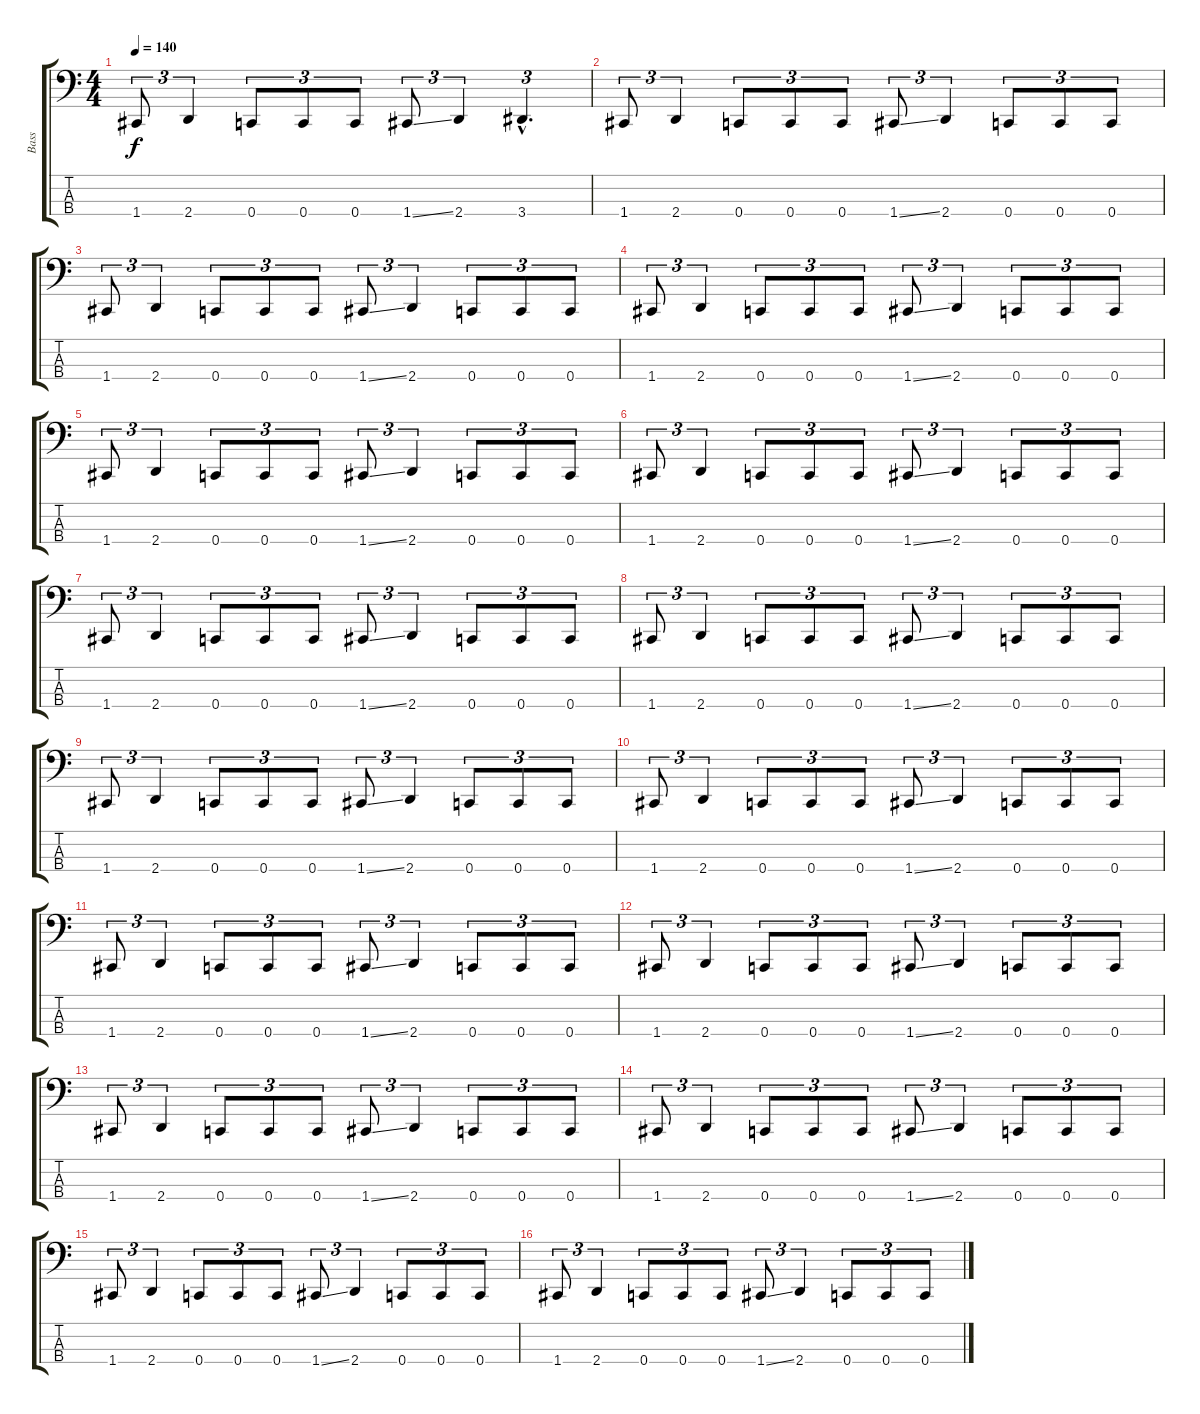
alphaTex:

\track ("Bass" "Bass") {instrument slapbass1}
\staff {score tabs}
\tuning (F2 C2 G1 C1) {hide}
\ts (4 4)
\tempo 140
\clef f4
\ks c
1.4.8{tu (3 2) dy f} 2.4.4{tu (3 2)} 0.4.8{tu (3 2)} 0.4.8{tu (3 2)} 0.4.8{tu (3 2)} 1.4{ss}.8{tu (3 2)} 2.4.4{tu (3 2)} 3.4{hac}.4{d tu (3 2)} |
1.4.8{tu (3 2)} 2.4.4{tu (3 2)} 0.4.8{tu (3 2)} 0.4.8{tu (3 2)} 0.4.8{tu (3 2)} 1.4{ss}.8{tu (3 2)} 2.4.4{tu (3 2)} 0.4.8{tu (3 2)} 0.4.8{tu (3 2)} 0.4.8{tu (3 2)} |
1.4.8{tu (3 2)} 2.4.4{tu (3 2)} 0.4.8{tu (3 2)} 0.4.8{tu (3 2)} 0.4.8{tu (3 2)} 1.4{ss}.8{tu (3 2)} 2.4.4{tu (3 2)} 0.4.8{tu (3 2)} 0.4.8{tu (3 2)} 0.4.8{tu (3 2)} |
1.4.8{tu (3 2)} 2.4.4{tu (3 2)} 0.4.8{tu (3 2)} 0.4.8{tu (3 2)} 0.4.8{tu (3 2)} 1.4{ss}.8{tu (3 2)} 2.4.4{tu (3 2)} 0.4.8{tu (3 2)} 0.4.8{tu (3 2)} 0.4.8{tu (3 2)} |
1.4.8{tu (3 2)} 2.4.4{tu (3 2)} 0.4.8{tu (3 2)} 0.4.8{tu (3 2)} 0.4.8{tu (3 2)} 1.4{ss}.8{tu (3 2)} 2.4.4{tu (3 2)} 0.4.8{tu (3 2)} 0.4.8{tu (3 2)} 0.4.8{tu (3 2)} |
1.4.8{tu (3 2)} 2.4.4{tu (3 2)} 0.4.8{tu (3 2)} 0.4.8{tu (3 2)} 0.4.8{tu (3 2)} 1.4{ss}.8{tu (3 2)} 2.4.4{tu (3 2)} 0.4.8{tu (3 2)} 0.4.8{tu (3 2)} 0.4.8{tu (3 2)} |
1.4.8{tu (3 2)} 2.4.4{tu (3 2)} 0.4.8{tu (3 2)} 0.4.8{tu (3 2)} 0.4.8{tu (3 2)} 1.4{ss}.8{tu (3 2)} 2.4.4{tu (3 2)} 0.4.8{tu (3 2)} 0.4.8{tu (3 2)} 0.4.8{tu (3 2)} |
1.4.8{tu (3 2)} 2.4.4{tu (3 2)} 0.4.8{tu (3 2)} 0.4.8{tu (3 2)} 0.4.8{tu (3 2)} 1.4{ss}.8{tu (3 2)} 2.4.4{tu (3 2)} 0.4.8{tu (3 2)} 0.4.8{tu (3 2)} 0.4.8{tu (3 2)} |
1.4.8{tu (3 2)} 2.4.4{tu (3 2)} 0.4.8{tu (3 2)} 0.4.8{tu (3 2)} 0.4.8{tu (3 2)} 1.4{ss}.8{tu (3 2)} 2.4.4{tu (3 2)} 0.4.8{tu (3 2)} 0.4.8{tu (3 2)} 0.4.8{tu (3 2)} |
1.4.8{tu (3 2)} 2.4.4{tu (3 2)} 0.4.8{tu (3 2)} 0.4.8{tu (3 2)} 0.4.8{tu (3 2)} 1.4{ss}.8{tu (3 2)} 2.4.4{tu (3 2)} 0.4.8{tu (3 2)} 0.4.8{tu (3 2)} 0.4.8{tu (3 2)} |
1.4.8{tu (3 2)} 2.4.4{tu (3 2)} 0.4.8{tu (3 2)} 0.4.8{tu (3 2)} 0.4.8{tu (3 2)} 1.4{ss}.8{tu (3 2)} 2.4.4{tu (3 2)} 0.4.8{tu (3 2)} 0.4.8{tu (3 2)} 0.4.8{tu (3 2)} |
1.4.8{tu (3 2)} 2.4.4{tu (3 2)} 0.4.8{tu (3 2)} 0.4.8{tu (3 2)} 0.4.8{tu (3 2)} 1.4{ss}.8{tu (3 2)} 2.4.4{tu (3 2)} 0.4.8{tu (3 2)} 0.4.8{tu (3 2)} 0.4.8{tu (3 2)} |
1.4.8{tu (3 2)} 2.4.4{tu (3 2)} 0.4.8{tu (3 2)} 0.4.8{tu (3 2)} 0.4.8{tu (3 2)} 1.4{ss}.8{tu (3 2)} 2.4.4{tu (3 2)} 0.4.8{tu (3 2)} 0.4.8{tu (3 2)} 0.4.8{tu (3 2)} |
1.4.8{tu (3 2)} 2.4.4{tu (3 2)} 0.4.8{tu (3 2)} 0.4.8{tu (3 2)} 0.4.8{tu (3 2)} 1.4{ss}.8{tu (3 2)} 2.4.4{tu (3 2)} 0.4.8{tu (3 2)} 0.4.8{tu (3 2)} 0.4.8{tu (3 2)} |
1.4.8{tu (3 2)} 2.4.4{tu (3 2)} 0.4.8{tu (3 2)} 0.4.8{tu (3 2)} 0.4.8{tu (3 2)} 1.4{ss}.8{tu (3 2)} 2.4.4{tu (3 2)} 0.4.8{tu (3 2)} 0.4.8{tu (3 2)} 0.4.8{tu (3 2)} |
1.4.8{tu (3 2)} 2.4.4{tu (3 2)} 0.4.8{tu (3 2)} 0.4.8{tu (3 2)} 0.4.8{tu (3 2)} 1.4{ss}.8{tu (3 2)} 2.4.4{tu (3 2)} 0.4.8{tu (3 2)} 0.4.8{tu (3 2)} 0.4.8{tu (3 2)}
